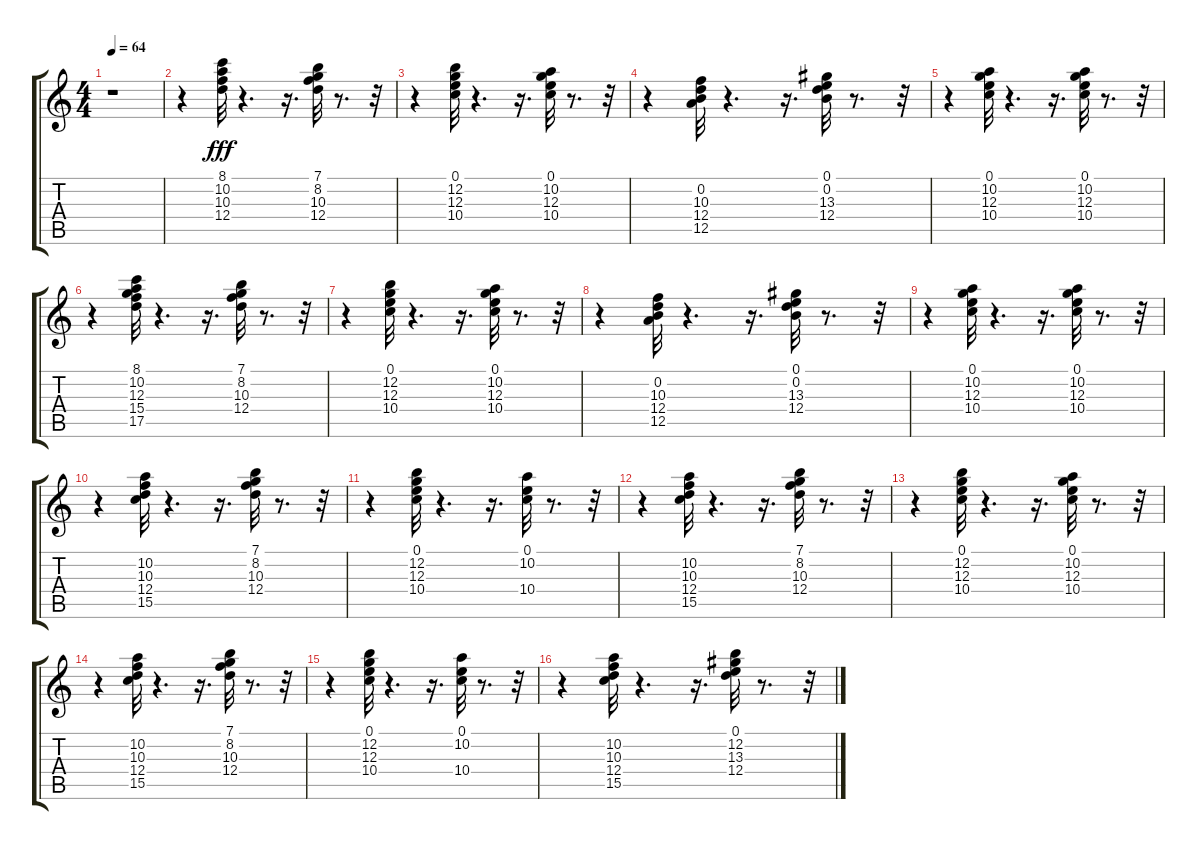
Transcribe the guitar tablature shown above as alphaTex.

\track "" {instrument acousticguitarnylon}
\staff {score tabs}
\tuning (E4 B3 G3 D3 A2 E2) {hide}
\ts (4 4)
\tempo 64
\clef g2
\ks c
r.1{dy fff instrument acousticguitarnylon} |
r.4 (8.1 10.2 10.3 12.4).32 r.4{d} r.16{d} (7.1 8.2 10.3 12.4).32 r.8{d} r.32 |
r.4 (0.1 12.2 12.3 10.4).32 r.4{d} r.16{d} (0.1 10.2 12.3 10.4).32 r.8{d} r.32 |
r.4 (0.2 10.3 12.4 12.5).32 r.4{d} r.16{d} (0.1 0.2 13.3 12.4).32 r.8{d} r.32 |
r.4 (0.1 10.2 12.3 10.4).32 r.4{d} r.16{d} (0.1 10.2 12.3 10.4).32 r.8{d} r.32 |
r.4 (8.1 10.2 12.3 15.4 17.5).32 r.4{d} r.16{d} (7.1 8.2 10.3 12.4).32 r.8{d} r.32 |
r.4 (0.1 12.2 12.3 10.4).32 r.4{d} r.16{d} (0.1 10.2 12.3 10.4).32 r.8{d} r.32 |
r.4 (0.2 10.3 12.4 12.5).32 r.4{d} r.16{d} (0.1 0.2 13.3 12.4).32 r.8{d} r.32 |
r.4 (0.1 10.2 12.3 10.4).32 r.4{d} r.16{d} (0.1 10.2 12.3 10.4).32 r.8{d} r.32 |
r.4 (10.2 10.3 12.4 15.5).32 r.4{d} r.16{d} (7.1 8.2 10.3 12.4).32 r.8{d} r.32 |
r.4 (0.1 12.2 12.3 10.4).32 r.4{d} r.16{d} (0.1 10.2 10.4).32 r.8{d} r.32 |
r.4 (10.2 10.3 12.4 15.5).32 r.4{d} r.16{d} (7.1 8.2 10.3 12.4).32 r.8{d} r.32 |
r.4 (0.1 12.2 12.3 10.4).32 r.4{d} r.16{d} (0.1 10.2 12.3 10.4).32 r.8{d} r.32 |
r.4 (10.2 10.3 12.4 15.5).32 r.4{d} r.16{d} (7.1 8.2 10.3 12.4).32 r.8{d} r.32 |
r.4 (0.1 12.2 12.3 10.4).32 r.4{d} r.16{d} (0.1 10.2 10.4).32 r.8{d} r.32 |
r.4 (10.2 10.3 12.4 15.5).32 r.4{d} r.16{d} (0.1 12.2 13.3 12.4).32 r.8{d} r.32
